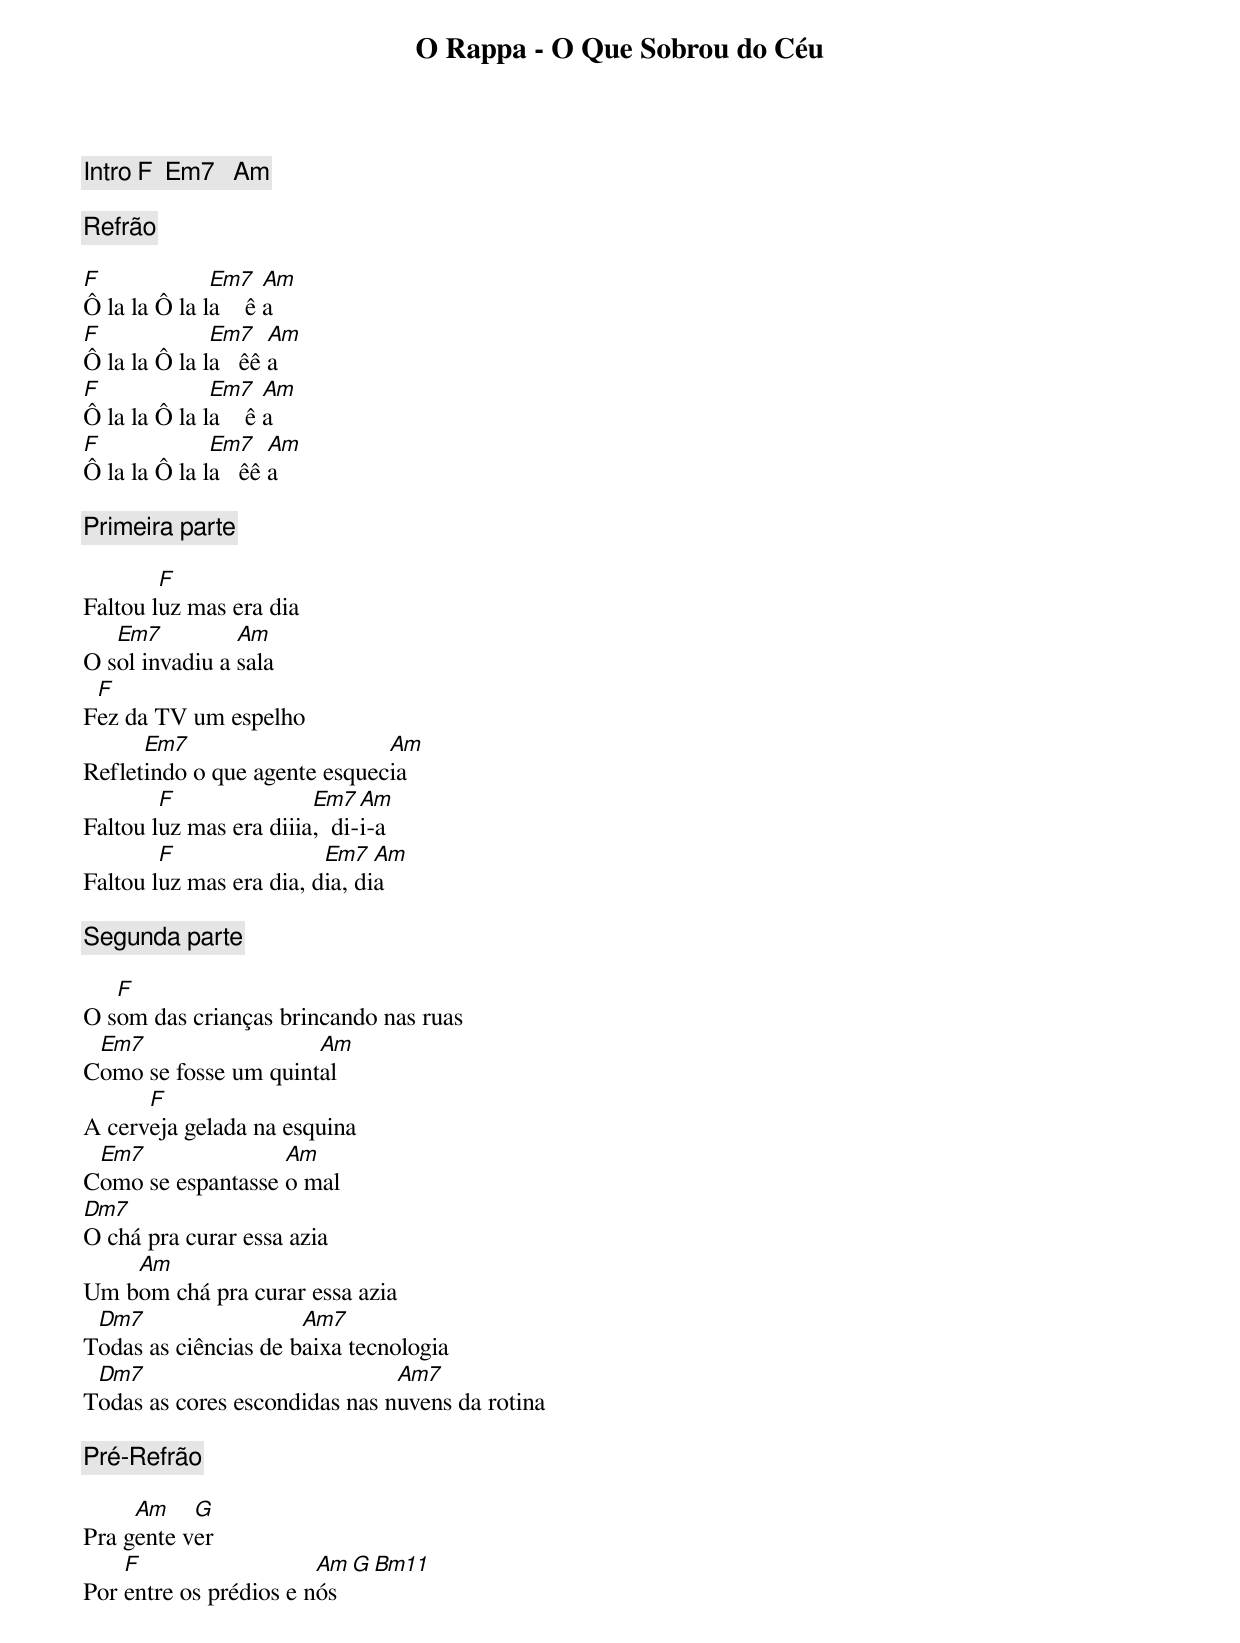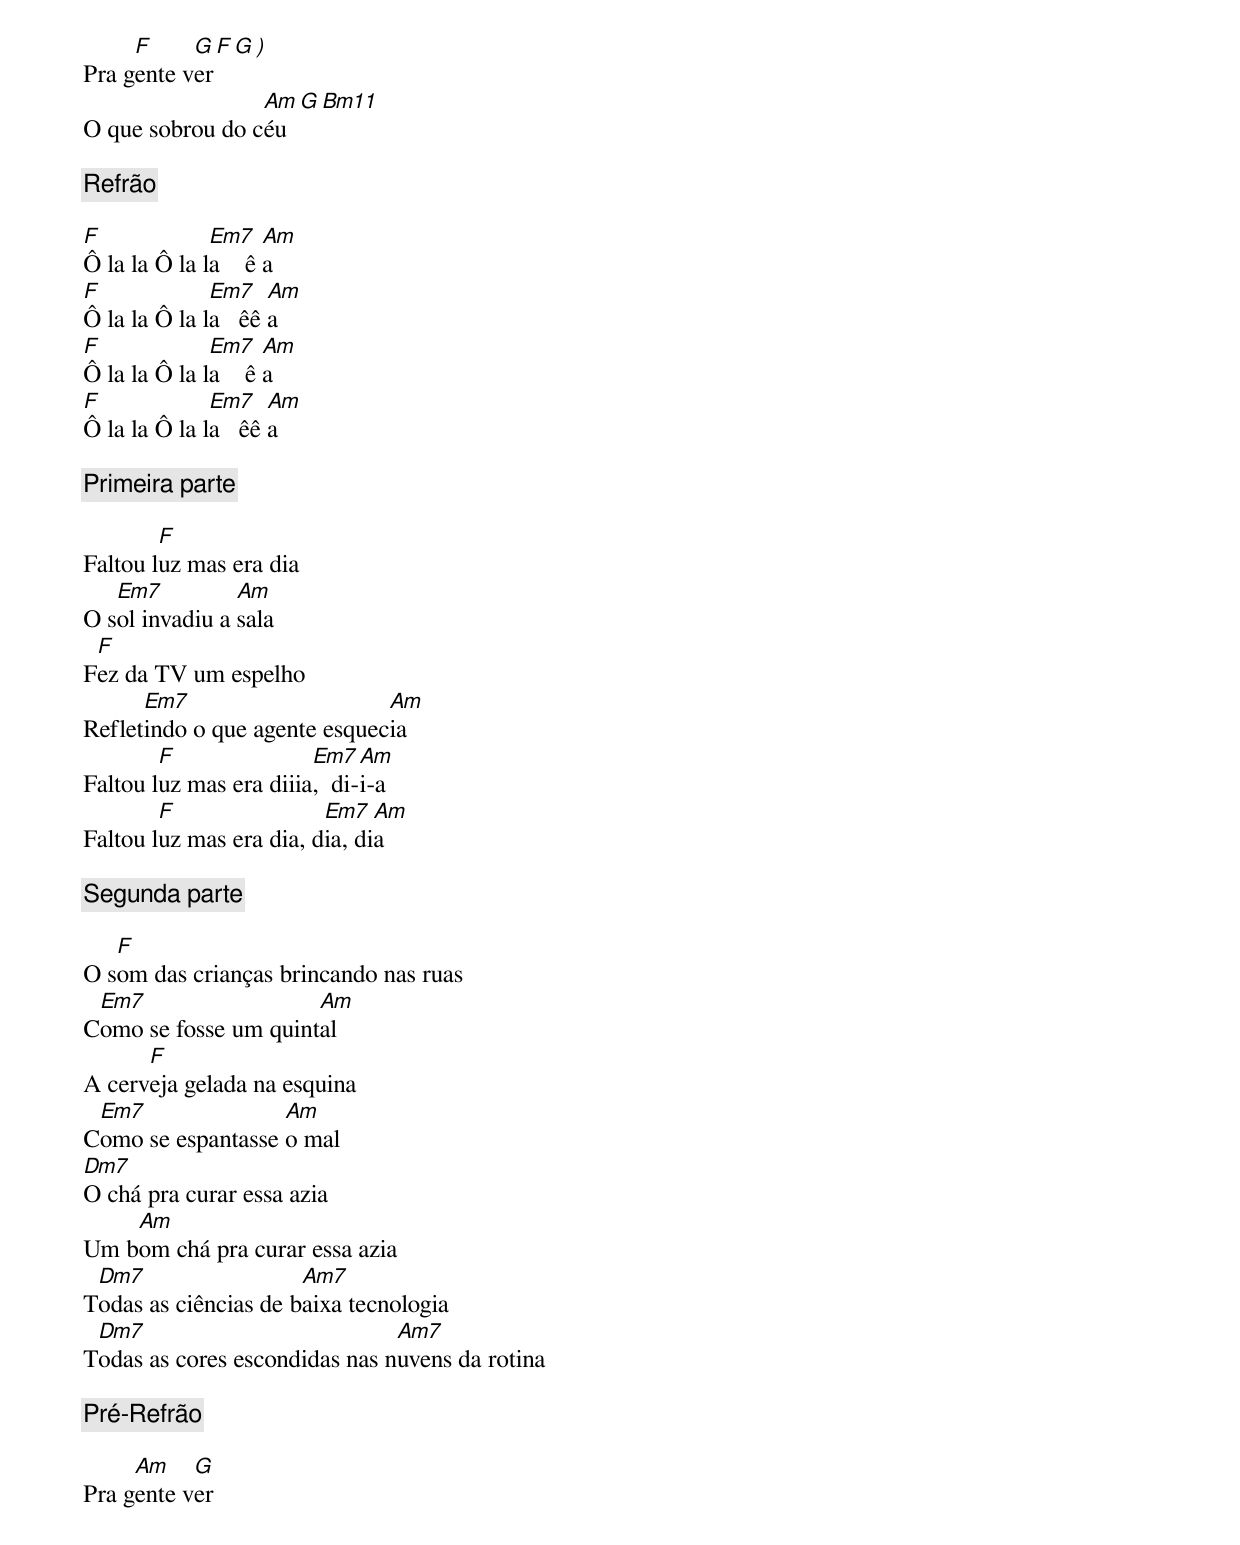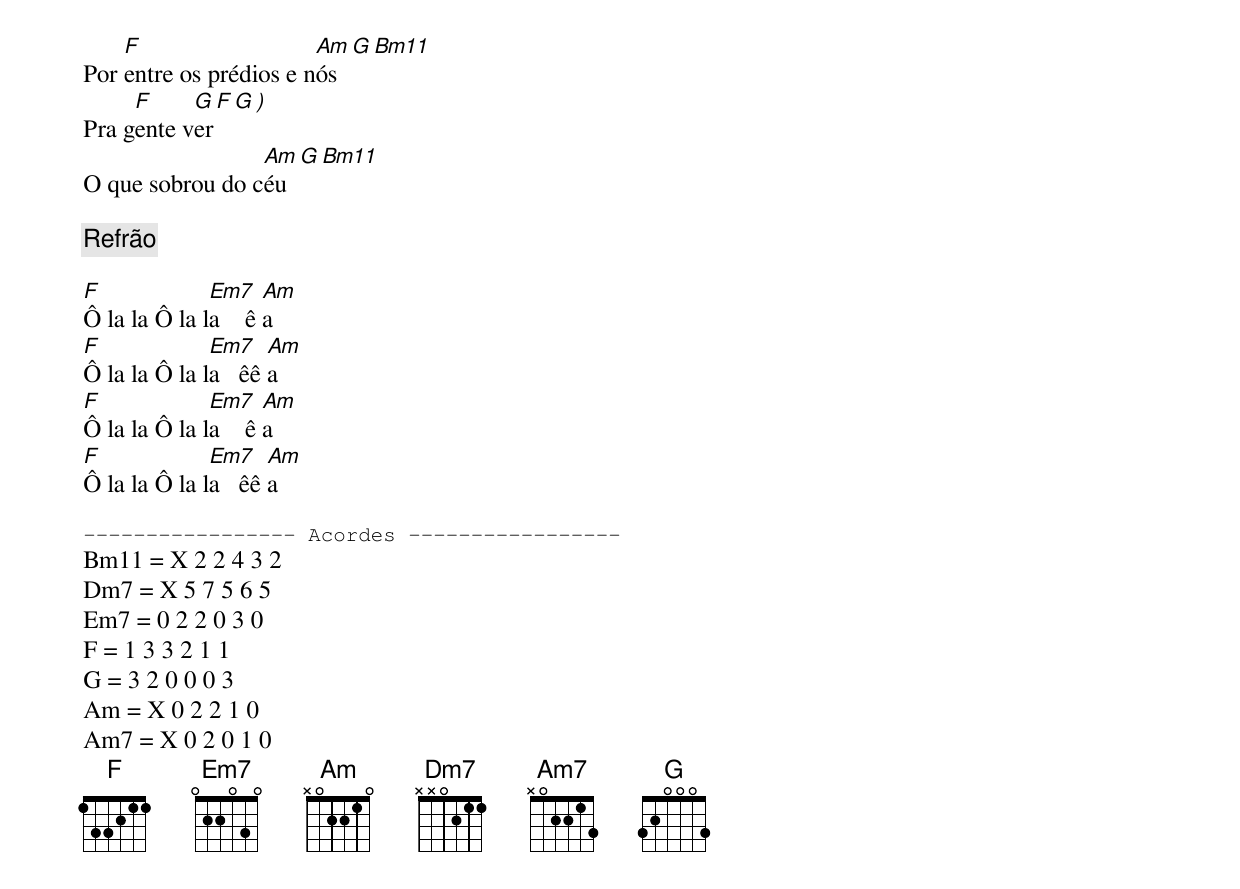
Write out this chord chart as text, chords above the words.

O Rappa - O Que Sobrou do Céu

[Intro] F  Em7   Am

[Refrão]

F             Em7    Am
Ô la la Ô la la    ê a
F             Em7    Am
Ô la la Ô la la   êê a
F             Em7    Am
Ô la la Ô la la    ê a
F             Em7    Am
Ô la la Ô la la   êê a

[Primeira parte]

        F
Faltou luz mas era dia
   Em7          Am
O sol invadiu a sala
 F
Fez da TV um espelho
      Em7                     Am
Refletindo o que agente esquecia
        F               Em7   Am
Faltou luz mas era diiia,  di-i-a
        F                Em7   Am
Faltou luz mas era dia, dia, dia

[Segunda parte]

   F
O som das crianças brincando nas ruas
 Em7                  Am
Como se fosse um quintal
      F
A cerveja gelada na esquina
 Em7               Am
Como se espantasse o mal
Dm7
O chá pra curar essa azia
    Am
Um bom chá pra curar essa azia
 Dm7                  Am7
Todas as ciências de baixa tecnologia
 Dm7                           Am7
Todas as cores escondidas nas nuvens da rotina

[Pré-Refrão]

     Am    G
Pra gente ver
    F                   Am   G  Bm11
Por entre os prédios e nós
     F     G     F  G )
Pra gente ver
                 Am   G  Bm11
O que sobrou do céu

[Refrão]

F             Em7    Am
Ô la la Ô la la    ê a
F             Em7    Am
Ô la la Ô la la   êê a
F             Em7    Am
Ô la la Ô la la    ê a
F             Em7    Am
Ô la la Ô la la   êê a

[Primeira parte]

        F
Faltou luz mas era dia
   Em7          Am
O sol invadiu a sala
 F
Fez da TV um espelho
      Em7                     Am
Refletindo o que agente esquecia
        F               Em7   Am
Faltou luz mas era diiia,  di-i-a
        F                Em7   Am
Faltou luz mas era dia, dia, dia

[Segunda parte]

   F
O som das crianças brincando nas ruas
 Em7                  Am
Como se fosse um quintal
      F
A cerveja gelada na esquina
 Em7               Am
Como se espantasse o mal
Dm7
O chá pra curar essa azia
    Am
Um bom chá pra curar essa azia
 Dm7                  Am7
Todas as ciências de baixa tecnologia
 Dm7                           Am7
Todas as cores escondidas nas nuvens da rotina

[Pré-Refrão]

     Am    G
Pra gente ver
    F                   Am   G  Bm11
Por entre os prédios e nós
     F     G     F  G )
Pra gente ver
                 Am   G  Bm11
O que sobrou do céu

[Refrão]

F             Em7    Am
Ô la la Ô la la    ê a
F             Em7    Am
Ô la la Ô la la   êê a
F             Em7    Am
Ô la la Ô la la    ê a
F             Em7    Am
Ô la la Ô la la   êê a

----------------- Acordes -----------------
Bm11 = X 2 2 4 3 2
Dm7 = X 5 7 5 6 5
Em7 = 0 2 2 0 3 0
F = 1 3 3 2 1 1
G = 3 2 0 0 0 3
Am = X 0 2 2 1 0
Am7 = X 0 2 0 1 0
